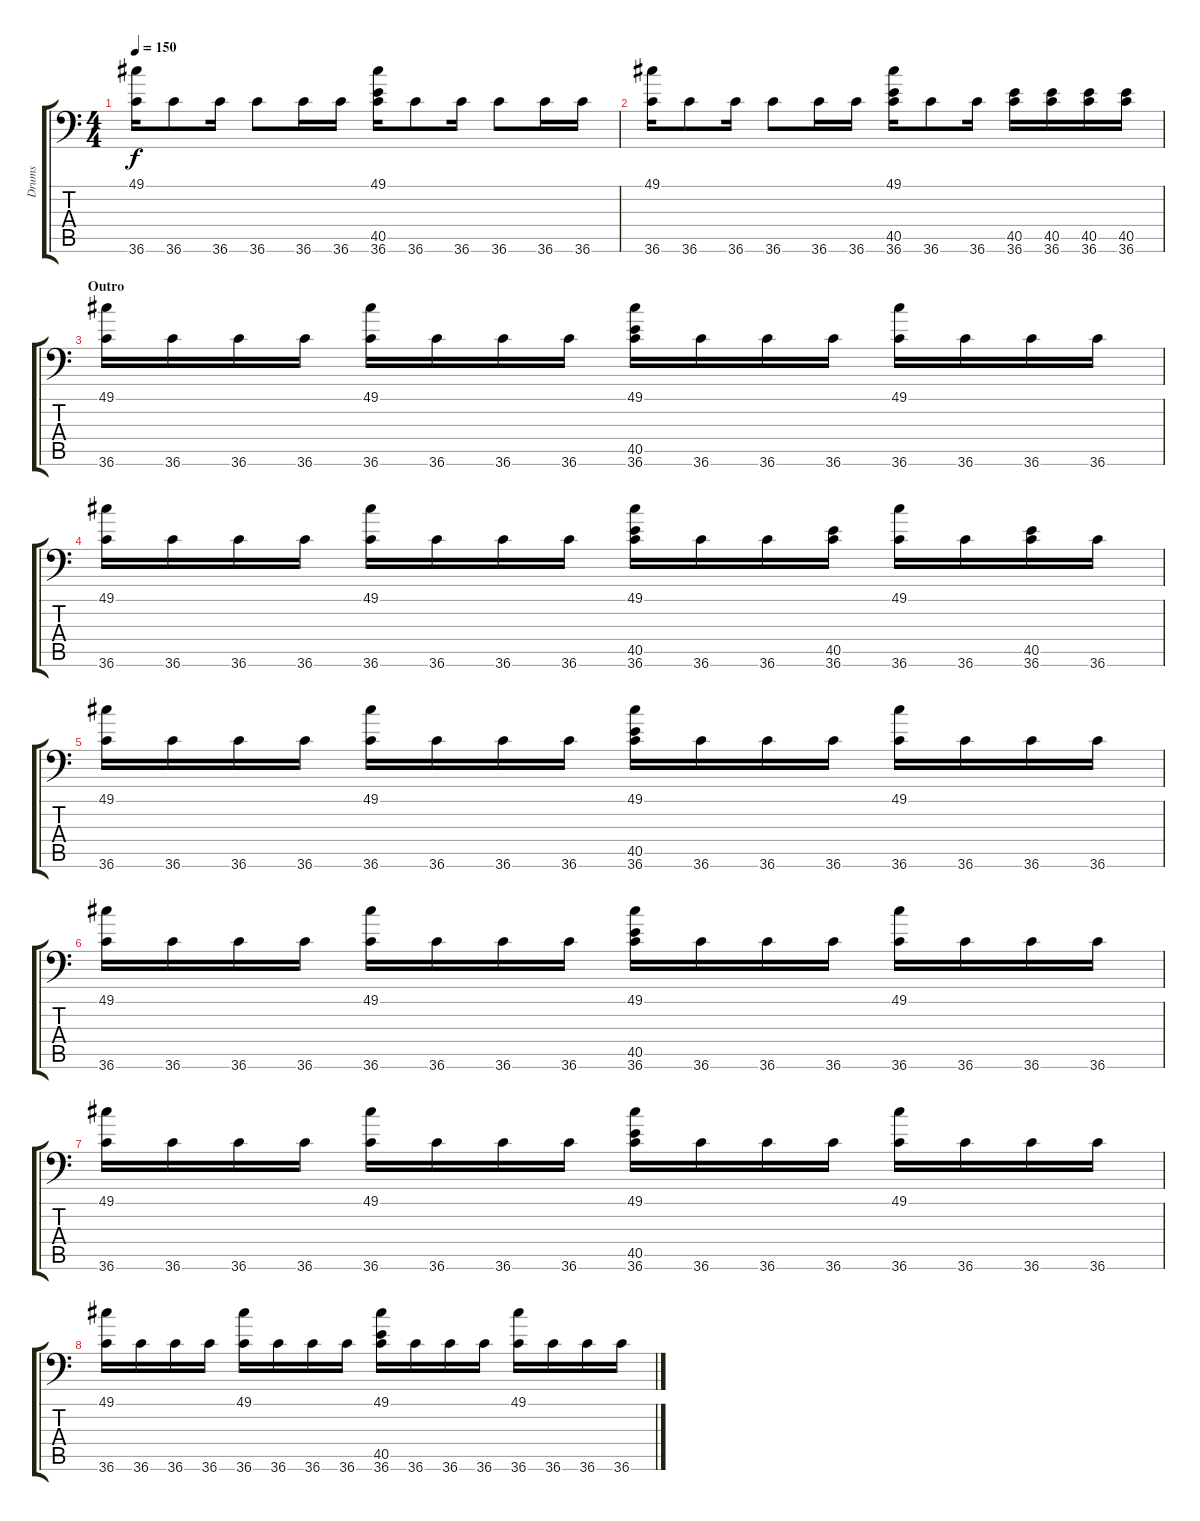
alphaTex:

\track ("Drums" "Drums") {instrument acousticgrandpiano}
\staff {score tabs}
\tuning (C-1 C-1 C-1 C-1 C-1 C-1) {hide}
\ts (4 4)
\tempo 150
\clef f4
\ks c
(49.1 36.6).16{dy f} 36.6.8 36.6.16 36.6.8 36.6.16 36.6.16 (49.1 40.5 36.6).16 36.6.8 36.6.16 36.6.8 36.6.16 36.6.16 |
(49.1 36.6).16 36.6.8 36.6.16 36.6.8 36.6.16 36.6.16 (49.1 40.5 36.6).16 36.6.8 36.6.16 (40.5 36.6).16 (40.5 36.6).16 (40.5 36.6).16 (40.5 36.6).16 |
\section ("" "Outro")
(49.1 36.6).16 36.6.16 36.6.16 36.6.16 (49.1 36.6).16 36.6.16 36.6.16 36.6.16 (49.1 40.5 36.6).16 36.6.16 36.6.16 36.6.16 (49.1 36.6).16 36.6.16 36.6.16 36.6.16 |
(49.1 36.6).16 36.6.16 36.6.16 36.6.16 (49.1 36.6).16 36.6.16 36.6.16 36.6.16 (49.1 40.5 36.6).16 36.6.16 36.6.16 (40.5 36.6).16 (49.1 36.6).16 36.6.16 (40.5 36.6).16 36.6.16 |
(49.1 36.6).16 36.6.16 36.6.16 36.6.16 (49.1 36.6).16 36.6.16 36.6.16 36.6.16 (49.1 40.5 36.6).16 36.6.16 36.6.16 36.6.16 (49.1 36.6).16 36.6.16 36.6.16 36.6.16 |
(49.1 36.6).16 36.6.16 36.6.16 36.6.16 (49.1 36.6).16 36.6.16 36.6.16 36.6.16 (49.1 40.5 36.6).16 36.6.16 36.6.16 36.6.16 (49.1 36.6).16 36.6.16 36.6.16 36.6.16 |
(49.1 36.6).16 36.6.16 36.6.16 36.6.16 (49.1 36.6).16 36.6.16 36.6.16 36.6.16 (49.1 40.5 36.6).16 36.6.16 36.6.16 36.6.16 (49.1 36.6).16 36.6.16 36.6.16 36.6.16 |
(49.1 36.6).16 36.6.16 36.6.16 36.6.16 (49.1 36.6).16 36.6.16 36.6.16 36.6.16 (49.1 40.5 36.6).16 36.6.16 36.6.16 36.6.16 (49.1 36.6).16 36.6.16 36.6.16 36.6.16
